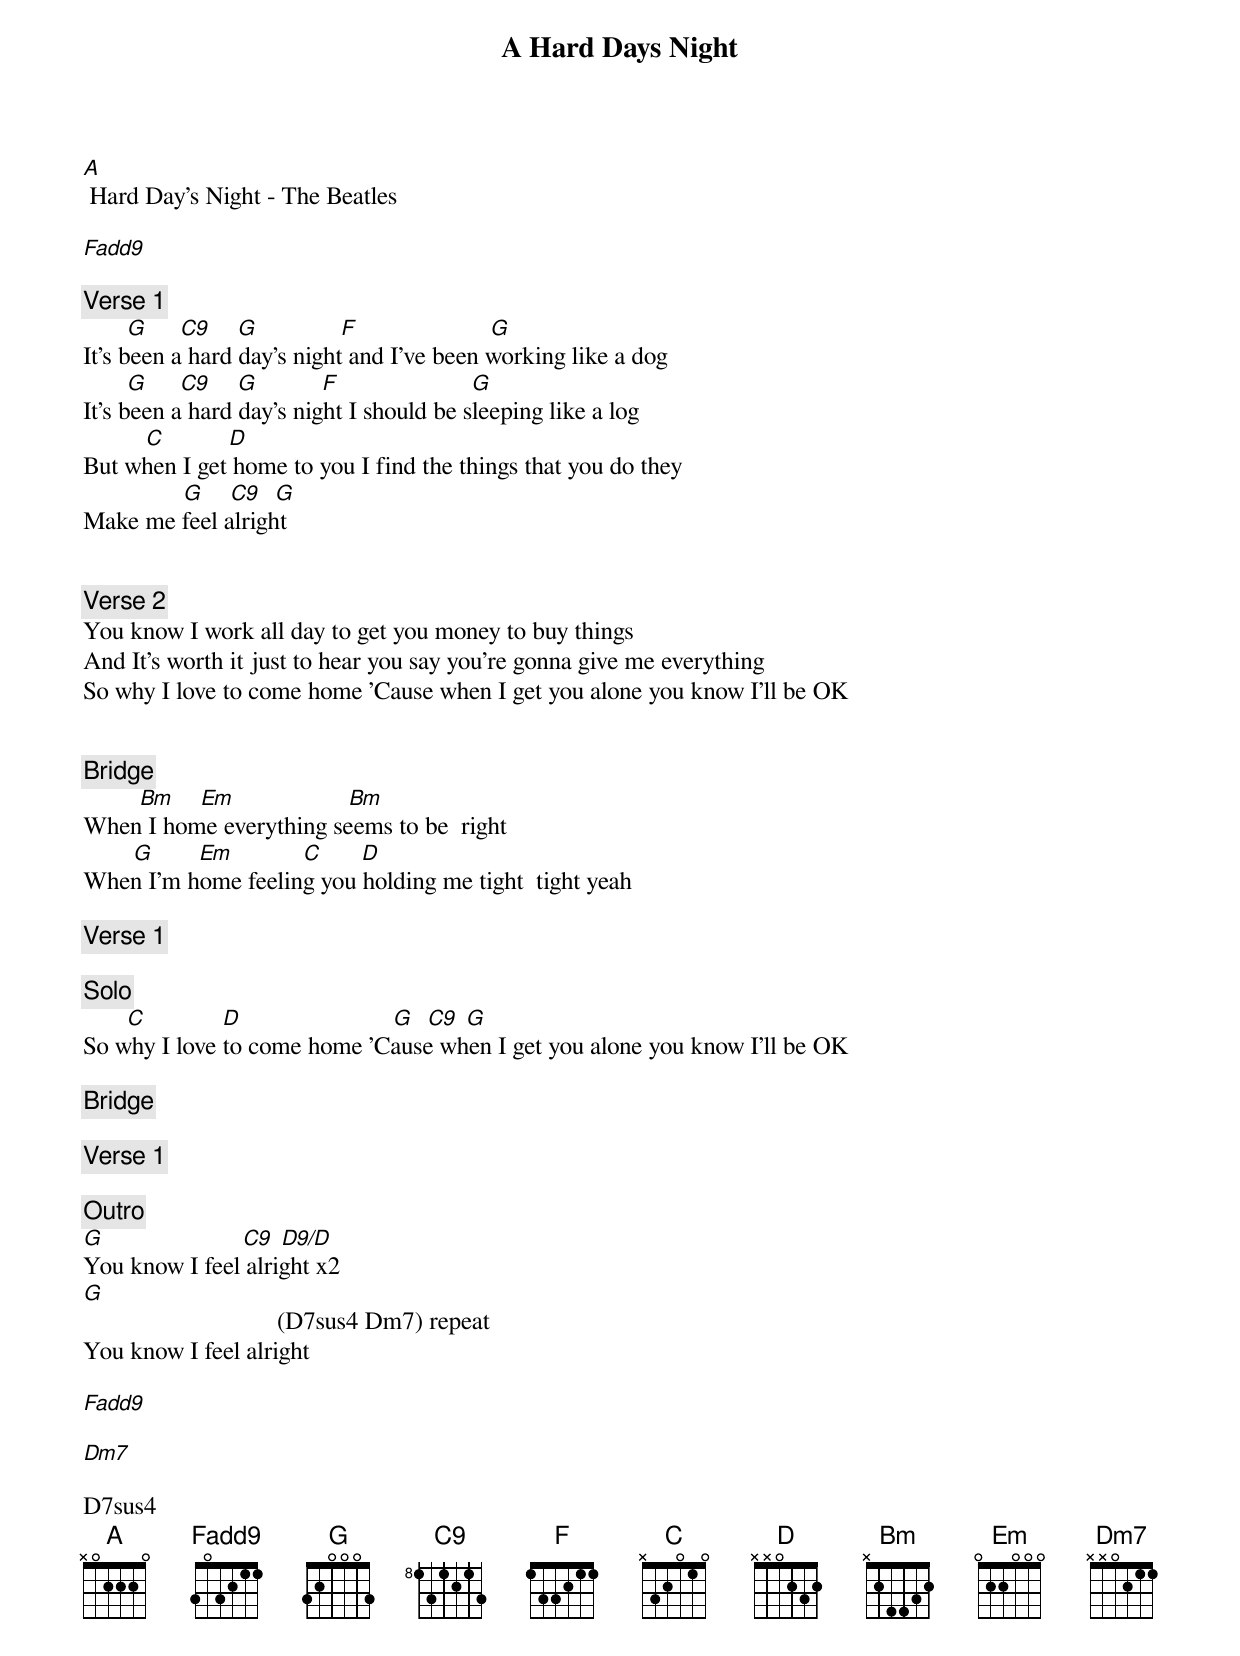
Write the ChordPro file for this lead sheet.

{title: A Hard Days Night}
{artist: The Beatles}
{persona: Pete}
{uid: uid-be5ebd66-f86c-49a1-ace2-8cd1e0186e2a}
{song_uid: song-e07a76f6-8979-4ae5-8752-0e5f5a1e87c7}


[A] Hard Day's Night - The Beatles

[Fadd9]

{comment: Verse 1}
	     	[G]     [C9]    [G]		           [F]                     [G]
It's been a hard day's night and I've been working like a dog
     		[G]     [C9]    [G]		        [F]                     [G]
It's been a hard day's night I should be sleeping like a log
	         [C] 				     [D]
But when I get home to you I find the things that you do they
                [G]    [C9]  [G]
Make me feel alright


{comment: Verse 2}
You know I work all day to get you money to buy things
And It's worth it just to hear you say you're gonna give me everything
So why I love to come home 'Cause when I get you alone you know I'll be OK


{comment: Bridge}
     	   [Bm]    [Em]			               [Bm]
When I home everything seems to be  right
	       [G]       [Em]			        [C]      [D]
When I'm home feeling you holding me tight  tight yeah

{comment: Verse 1}

{comment: Solo}
	      [C] 					      [D]			                     [G]  [C9] [G]
So why I love to come home 'Cause when I get you alone you know I'll be OK

{comment: Bridge}

{comment: Verse 1}

{comment: Outro}
[G]                      [C9] [D9/D]
You know I feel alright x2
[G]                               (D7sus4 Dm7) repeat
You know I feel alright

[Fadd9]

[Dm7]

D7sus4
